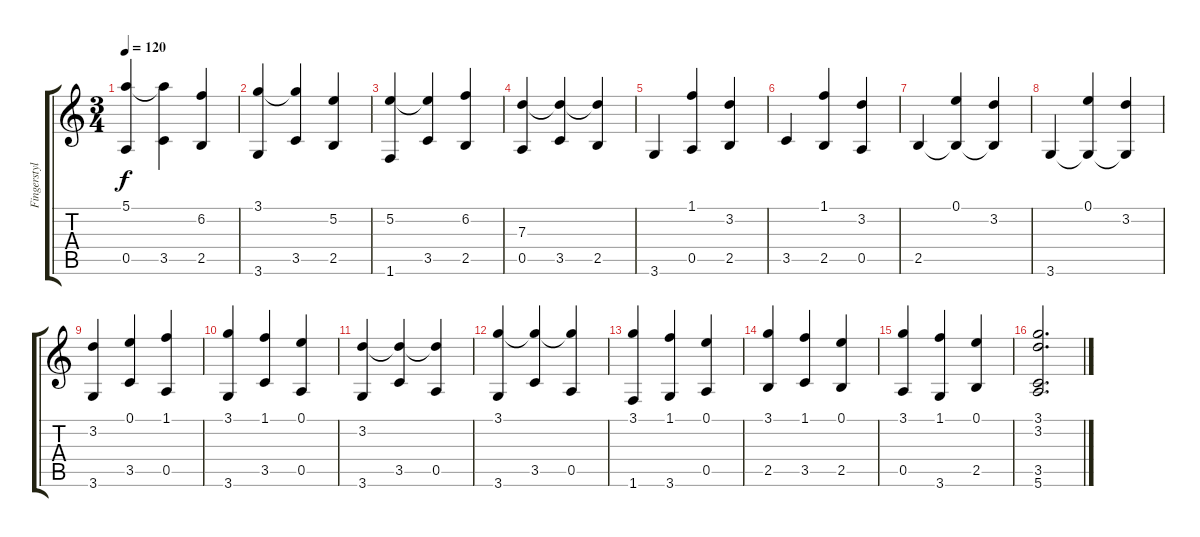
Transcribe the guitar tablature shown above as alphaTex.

\track ("Fingerstyle guitar" "Fingerstyl") {instrument acousticguitarnylon}
\staff {score tabs}
\tuning (E4 B3 G3 D3 A2 E2) {hide}
\ts (3 4)
\tempo 120
\clef g2
\ks c
(5.1 0.5).4{dy f} (5.1{t} 3.5).4 (6.2 2.5).4 |
(3.1 3.6).4 (3.1{t} 3.5).4 (5.2 2.5).4 |
(5.2 1.6).4 (5.2{t} 3.5).4 (6.2 2.5).4 |
(7.3 0.5).4 (7.3{t} 3.5).4 (7.3{t} 2.5).4 |
3.6.4 (1.1 0.5).4 (3.2 2.5).4 |
3.5.4 (1.1 2.5).4 (3.2 0.5).4 |
2.5.4 (0.1 2.5{t}).4 (3.2 2.5{t}).4 |
3.6.4 (0.1 3.6{t}).4 (3.2 3.6{t}).4 |
(3.2 3.6).4 (0.1 3.5).4 (1.1 0.5).4 |
(3.1 3.6).4 (1.1 3.5).4 (0.1 0.5).4 |
(3.2 3.6).4 (3.2{t} 3.5).4 (3.2{t} 0.5).4 |
(3.1 3.6).4 (3.1{t} 3.5).4 (3.1{t} 0.5).4 |
(3.1 1.6).4 (1.1 3.6).4 (0.1 0.5).4 |
(3.1 2.5).4 (1.1 3.5).4 (0.1 2.5).4 |
(3.1 0.5).4 (1.1 3.6).4 (0.1 2.5).4 |
(3.1 3.2 3.5 5.6).2{d}
